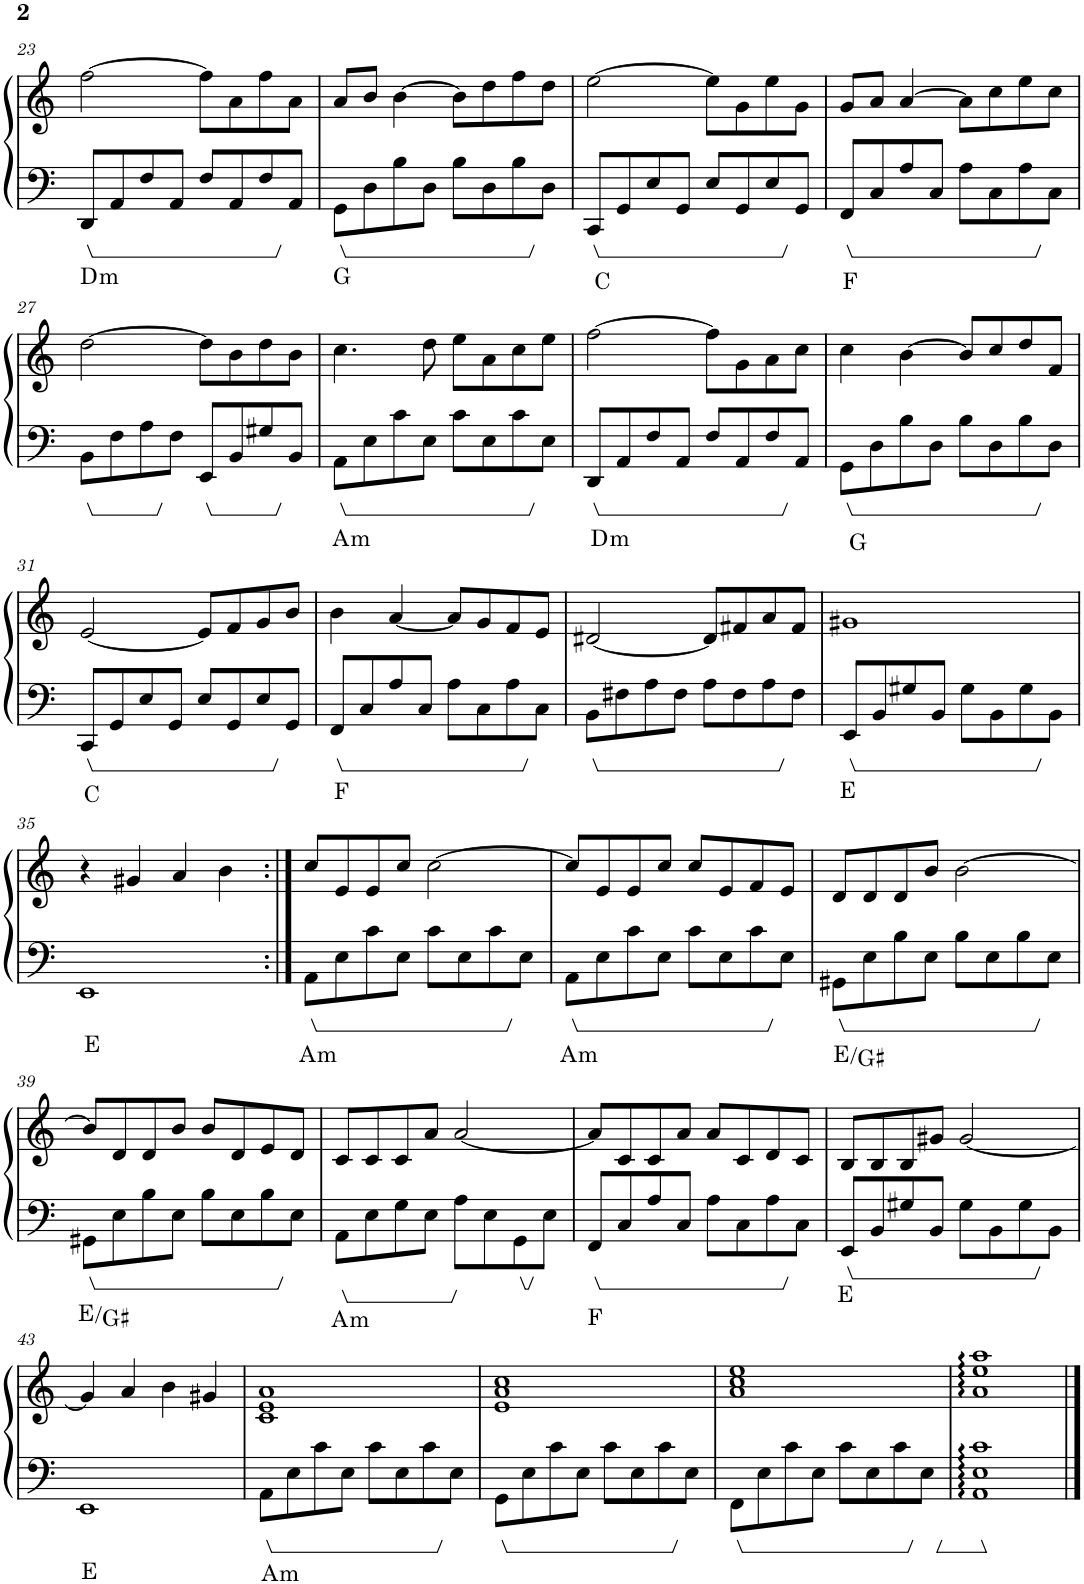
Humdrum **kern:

**kern	**kern	**harte
*part1	*part1	*part1
*staff2	*staff1	*
*I"Piano	*	*
*I'Pno.	*	*
!!LO:PB:g=z
*clefF4	*clefG2	*
*k[]	*k[]	*
*M4/4	*M4/4	*
=23	=23	=23
!	!	!LO:H:kt=m
8DD/L	[2ff\	D:min
8AA/	.	.
8F/	.	.
8AA/J	.	.
8F/L	8ff\L]	.
8AA/	8a\	.
8F/	8ff\	.
8AA/J	8a\J	.
=24	=24	=24
8GG\L	8a/L	G:maj
8D\	8b/J	.
8B\	[4b\	.
8D\J	.	.
8B\L	8b\L]	.
8D\	8dd\	.
8B\	8ff\	.
8D\J	8dd\J	.
=25	=25	=25
8CC/L	[2ee\	C:maj
8GG/	.	.
8E/	.	.
8GG/J	.	.
8E/L	8ee\L]	.
8GG/	8g\	.
8E/	8ee\	.
8GG/J	8g\J	.
=26	=26	=26
8FF/L	8g/L	F:maj
8C/	8a/J	.
8A/	[4a/	.
8C/J	.	.
8A\L	8a\L]	.
8C\	8cc\	.
8A\	8ee\	.
8C\J	8cc\J	.
!!LO:LB:g=z
=27	=27	=27
8BB\L	[2dd\	.
8F\	.	.
8A\	.	.
8F\J	.	.
8EE/L	8dd\L]	.
8BB/	8b\	.
8G#X/	8dd\	.
8BB/J	8b\J	.
=28	=28	=28
!	!	!LO:H:kt=m
8AA\L	4.cc\	A:min
8E\	.	.
8c\	.	.
8E\J	8dd\	.
8c\L	8ee\L	.
8E\	8a\	.
8c\	8cc\	.
8E\J	8ee\J	.
=29	=29	=29
!	!	!LO:H:kt=m
8DD/L	[2ff\	D:min
8AA/	.	.
8F/	.	.
8AA/J	.	.
8F/L	8ff\L]	.
8AA/	8g\	.
8F/	8a\	.
8AA/J	8cc\J	.
=30	=30	=30
8GG\L	4cc\	G:maj
8D\	.	.
8B\	[4b\	.
8D\J	.	.
8B\L	8b/L]	.
8D\	8cc/	.
8B\	8dd/	.
8D\J	8f/J	.
!!LO:LB:g=z
=31	=31	=31
8CC/L	[2e/	C:maj
8GG/	.	.
8E/	.	.
8GG/J	.	.
8E/L	8e/L]	.
8GG/	8f/	.
8E/	8g/	.
8GG/J	8b/J	.
=32	=32	=32
8FF/L	4b\	F:maj
8C/	.	.
8A/	[4a/	.
8C/J	.	.
8A\L	8a/L]	.
8C\	8g/	.
8A\	8f/	.
8C\J	8e/J	.
=33	=33	=33
8BB\L	[2d#X/	.
8F#X\	.	.
8A\	.	.
8F#\J	.	.
8A\L	8d#/L]	.
8F#\	8f#X/	.
8A\	8a/	.
8F#\J	8f#/J	.
=34	=34	=34
8EE/L	1g#X	E:maj
8BB/	.	.
8G#X/	.	.
8BB/J	.	.
8G#\L	.	.
8BB\	.	.
8G#\	.	.
8BB\J	.	.
!!LO:LB:g=z
=35	=35	=35
1EE	4r	E:maj
.	4g#X/	.
.	4a/	.
.	4b\	.
=36:|!	=36:|!	=36:|!
!	!	!LO:H:kt=m
8AA\L	8cc/L	A:min
8E\	8e/	.
8c\	8e/	.
8E\J	8cc/J	.
8c\L	[2cc\	.
8E\	.	.
8c\	.	.
8E\J	.	.
=37	=37	=37
!	!	!LO:H:kt=m
8AA\L	8cc/L]	A:min
8E\	8e/	.
8c\	8e/	.
8E\J	8cc/J	.
8c\L	8cc/L	.
8E\	8e/	.
8c\	8f/	.
8E\J	8e/J	.
=38	=38	=38
8GG#X\L	8d/L	E:maj/3
8E\	8d/	.
8B\	8d/	.
8E\J	8b/J	.
8B\L	[2b\	.
8E\	.	.
8B\	.	.
8E\J	.	.
!!LO:LB:g=z
=39	=39	=39
8GG#X\L	8b/L]	E:maj/3
8E\	8d/	.
8B\	8d/	.
8E\J	8b/J	.
8B\L	8b/L	.
8E\	8d/	.
8B\	8e/	.
8E\J	8d/J	.
=40	=40	=40
!	!	!LO:H:kt=m
8AA\L	8c/L	A:min
8E\	8c/	.
8G\	8c/	.
8E\J	8a/J	.
8A\L	[2a/	.
8E\	.	.
8GG\	.	.
8E\J	.	.
=41	=41	=41
8FF/L	8a/L]	F:maj
8C/	8c/	.
8A/	8c/	.
8C/J	8a/J	.
8A\L	8a/L	.
8C\	8c/	.
8A\	8d/	.
8C\J	8c/J	.
=42	=42	=42
8EE/L	8B/L	E:maj
8BB/	8B/	.
8G#X/	8B/	.
8BB/J	8g#X/J	.
8G#\L	[2g#/	.
8BB\	.	.
8G#\	.	.
8BB\J	.	.
!!LO:LB:g=z
=43	=43	=43
1EE	4g#/]	E:maj
.	4a/	.
.	4b\	.
.	4g#X/	.
=44	=44	=44
!	!	!LO:H:kt=m
8AA\L	1c 1e 1a	A:min
8E\	.	.
8c\	.	.
8E\J	.	.
8c\L	.	.
8E\	.	.
8c\	.	.
8E\J	.	.
=45	=45	=45
8GG\L	1e 1a 1cc	.
8E\	.	.
8c\	.	.
8E\J	.	.
8c\L	.	.
8E\	.	.
8c\	.	.
8E\J	.	.
=46	=46	=46
8FF\L	1a 1cc 1ee	.
8E\	.	.
8c\	.	.
8E\J	.	.
8c\L	.	.
8E\	.	.
8c\	.	.
8E\J	.	.
=47	=47	=47
1AA: 1E: 1c:	1a: 1ee: 1aa:	.
==	==	==
*-	*-	*-
